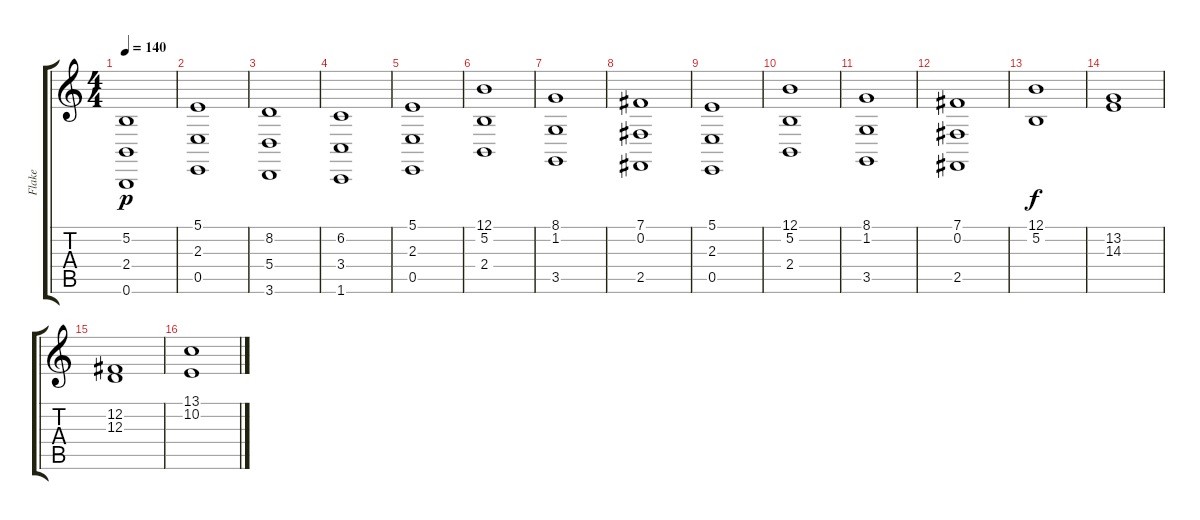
\track ("Flake" "Flake") {instrument synthstrings1}
\staff {score tabs}
\tuning (B3 Gb3 D3 A2 E2 B1) {hide}
\ts (4 4)
\tempo 140
\clef g2
\ks c
(5.2 2.4 0.6).1{dy p} |
(5.1 2.3 0.5).1 |
(8.2 5.4 3.6).1 |
(6.2 3.4 1.6).1 |
(5.1 2.3 0.5).1 |
(12.1 5.2 2.4).1 |
(8.1 1.2 3.5).1 |
(7.1 0.2 2.5).1 |
(5.1 2.3 0.5).1 |
(12.1 5.2 2.4).1 |
(8.1 1.2 3.5).1 |
(7.1 0.2 2.5).1 |
(12.1 5.2).1{dy f volume 9 instrument stringensemble1} |
(13.2 14.3).1 |
(12.2 12.3).1 |
(13.1 10.2).1
